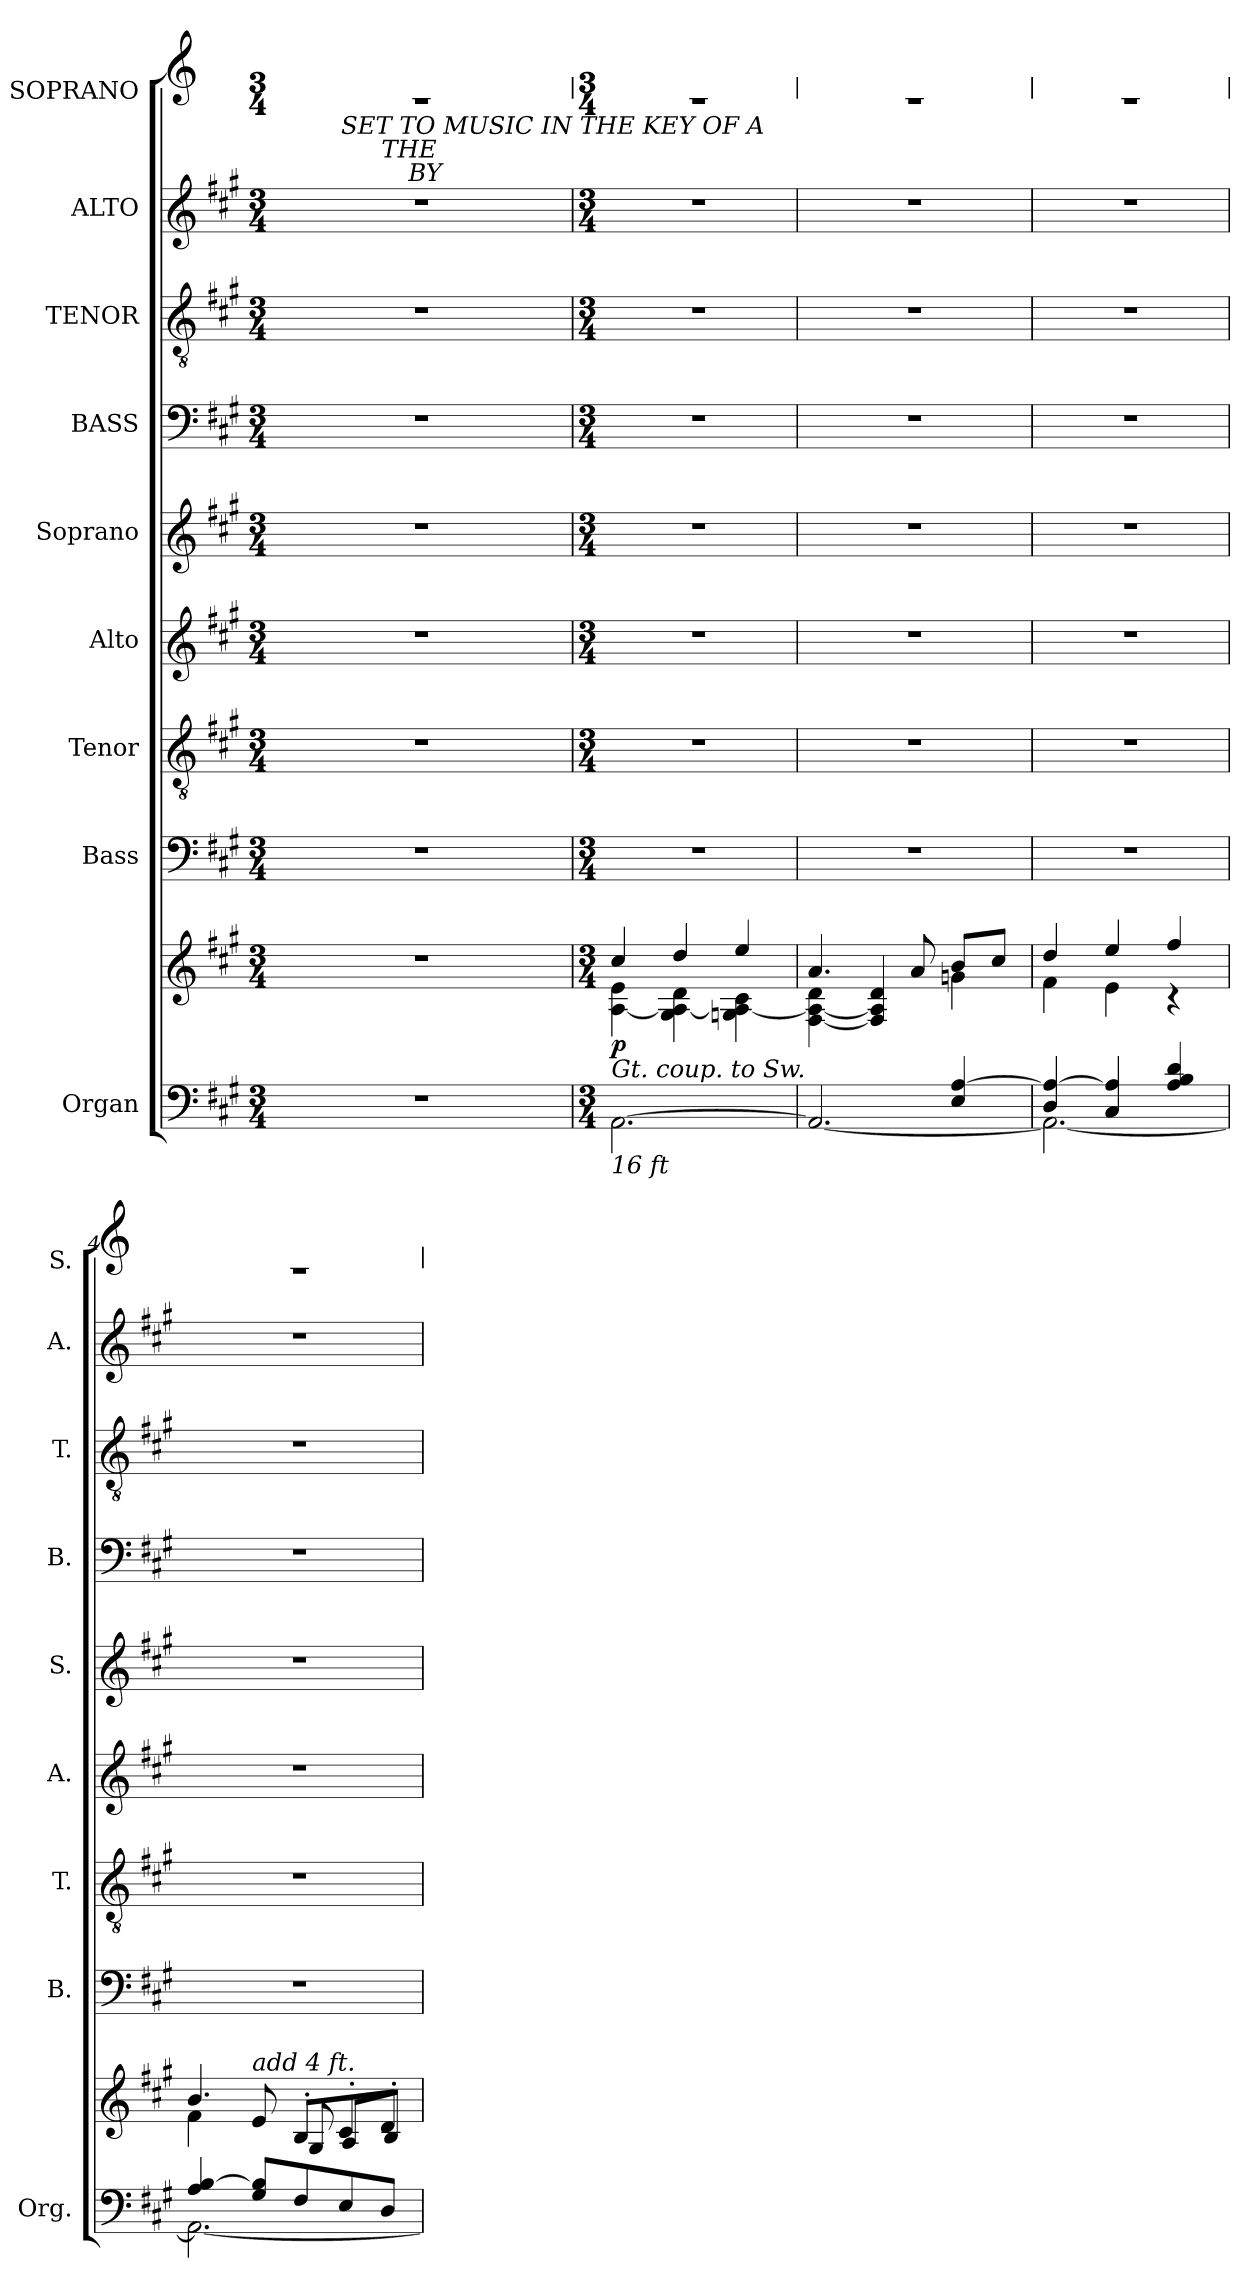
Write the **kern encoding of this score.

**kern	**kern	**dynam	**kern	**kern	**kern	**kern	**kern	**kern	**kern	**kern
*part9	*part9	*part9	*part8	*part7	*part6	*part5	*part4	*part3	*part2	*part1
*staff10	*staff9	*staff9/10	*staff8	*staff7	*staff6	*staff5	*staff4	*staff3	*staff2	*staff1
*I"Organ	*	*	*I"Bass	*I"Tenor	*I"Alto	*I"Soprano	*I"BASS	*I"TENOR	*I"ALTO	*I"SOPRANO
*I'Org.	*	*	*I'B.	*I'T.	*I'A.	*I'S.	*I'B.	*I'T.	*I'A.	*I'S.
!!LO:PB:g=z
*	*	*	*	*	*	*	*	*	*	*stria0
*clefF4	*clefG2	*	*clefF4	*clefGv2	*clefG2	*clefG2	*clefF4	*clefGv2	*clefG2	*clefG2
*	*	*	*	*ITrd7c12	*	*	*	*ITrd7c12	*	*
*k[f#c#g#]	*k[f#c#g#]	*	*k[f#c#g#]	*k[f#c#g#]	*k[f#c#g#]	*k[f#c#g#]	*k[f#c#g#]	*k[f#c#g#]	*k[f#c#g#]	*k[]
*A:	*A:	*	*A:	*A:	*A:	*A:	*A:	*A:	*A:	*C:
*M3/4	*M3/4	*	*M3/4	*M3/4	*M3/4	*M3/4	*M3/4	*M3/4	*M3/4	*M3/4
=1	=1	=1	=1	=1	=1	=1	=1	=1	=1	=1
!LO:N:vis=1	!LO:N:vis=1	!	!LO:N:vis=1	!LO:N:vis=1	!LO:N:vis=1	!LO:N:vis=1	!LO:N:vis=1	!LO:N:vis=1	!LO:N:vis=1	!LO:N:vis=1
*	*	*	*	*	*	*	*	*	*	*^
*	*	*	*	*	*	*	*	*	*	*	*^
*	*	*	*	*	*	*	*	*	*	*	*	*^
2.r	2.r	.	2.r	2.r	2.r	2.r	2.r	2.r	2.r	2.r	8ryy	8ryy	4ryy
.	.	.	.	.	.	.	.	.	.	.	32..ryy	16ryy	.
!	!	!	!	!	!	!	!	!	!	!	!LO:TX:b:i:t=SET TO MUSIC IN THE KEY OF A	!	!
.	.	.	.	.	.	.	.	.	.	.	2ryy	.	.
.	.	.	.	.	.	.	.	.	.	.	.	32ryy	.
.	.	.	.	.	.	.	.	.	.	.	.	64ryy	.
.	.	.	.	.	.	.	.	.	.	.	.	256ryy	.
!	!	!	!	!	!	!	!	!	!	!	!	!LO:TX:b:i:t=THE	!
.	.	.	.	.	.	.	.	.	.	.	.	2ryy	.
.	.	.	.	.	.	.	.	.	.	.	.	.	64...ryy
!	!	!	!	!	!	!	!	!	!	!	!	!	!LO:TX:b:i:t=BY
.	.	.	.	.	.	.	.	.	.	.	.	.	4ryy
.	.	.	.	.	.	.	.	.	.	.	.	.	8ryy
.	.	.	.	.	.	.	.	.	.	.	.	.	16ryy
.	.	.	.	.	.	.	.	.	.	.	16ryy	.	.
.	.	.	.	.	.	.	.	.	.	.	.	.	32ryy
.	.	.	.	.	.	.	.	.	.	.	.	128.ryy	.
.	.	.	.	.	.	.	.	.	.	.	128ryy	.	.
.	.	.	.	.	.	.	.	.	.	.	.	.	512ryy
*	*	*	*	*	*	*	*	*	*	*v	*v	*v	*v
!!LO:PB:g=z
=1	=1	=1	=1	=1	=1	=1	=1	=1	=1	=1
*M3/4	*M3/4	*	*M3/4	*M3/4	*M3/4	*M3/4	*M3/4	*M3/4	*M3/4	*M3/4
*	*^	*	*	*	*	*	*	*	*	*^
*	*	*	*	*	*	*	*	*	*	*	*	*^
*	*	*	*	*	*	*	*	*	*	*	*	*	*^
!	!	!	!	!	!	!	!	!	!	!	!LO:TX:b:t== 126	!	!	!
!LO:TX:b:i:t=16 ft	!	!	!	!	!	!	!	!	!	!	!	!	!	!
!LO:TX:a:i:t=Gt. coup. to Sw.	!	!	!	!	!	!	!	!	!	!	!	!	!	!
!	!	!	!	!LO:N:vis=1	!LO:N:vis=1	!LO:N:vis=1	!LO:N:vis=1	!LO:N:vis=1	!LO:N:vis=1	!LO:N:vis=1	!LO:N:vis=1	!	!	!
*	*	*	*	*	*	*	*	*	*	*	*v	*v	*v	*v
[2.AAi\	4cc#i/	[4Ai\ 4ei	p	2.r	2.r	2.r	2.r	2.r	2.r	2.r	2.r
.	4ddi/	4G#i\ 4Ai_ 4di	.	.	.	.	.	.	.	.	.
.	4eei/	4Gni\ 4Ai_ 4c#i	.	.	.	.	.	.	.	.	.
=2	=2	=2	=2	=2	=2	=2	=2	=2	=2	=2	=2
*^	*	*	*	*	*	*	*	*	*	*	*
!	!	!	!	!	!LO:N:vis=1	!LO:N:vis=1	!LO:N:vis=1	!LO:N:vis=1	!LO:N:vis=1	!LO:N:vis=1	!LO:N:vis=1	!LO:N:vis=1
2ryy	2.AAi/_	4.ai/	[4F#i\ 4Ai_ 4di	.	2.r	2.r	2.r	2.r	2.r	2.r	2.r	2.r
.	.	.	4F#i/] 4Ai] 4di	.	.	.	.	.	.	.	.	.
.	.	8ai/	.	.	.	.	.	.	.	.	.	.
4Ei/ [4Ai	.	8bi/L	4gni\	.	.	.	.	.	.	.	.	.
.	.	8cc#i/J	.	.	.	.	.	.	.	.	.	.
=3	=3	=3	=3	=3	=3	=3	=3	=3	=3	=3	=3	=3
!	!	!	!	!	!LO:N:vis=1	!LO:N:vis=1	!LO:N:vis=1	!LO:N:vis=1	!LO:N:vis=1	!LO:N:vis=1	!LO:N:vis=1	!LO:N:vis=1
4Di/ 4Ai_	2.AAi\_	4ddi/	4f#i\	.	2.r	2.r	2.r	2.r	2.r	2.r	2.r	2.r
4C#i/ 4Ai]	.	4eei/	4ei\	.	.	.	.	.	.	.	.	.
4Ai/ 4Bi 4di	.	4ff#i/	4r	.	.	.	.	.	.	.	.	.
=4	=4	=4	=4	=4	=4	=4	=4	=4	=4	=4	=4	=4
!	!	!	!	!	!LO:N:vis=1	!LO:N:vis=1	!LO:N:vis=1	!LO:N:vis=1	!LO:N:vis=1	!LO:N:vis=1	!LO:N:vis=1	!LO:N:vis=1
4Ai/ [4Bi	2.AAi\_	4.bi/	4f#i\	.	2.r	2.r	2.r	2.r	2.r	2.r	2.r	2.r
!	!	!	!LO:TX:a:i:t=add 4 ft.	!	!	!	!	!	!	!	!	!
8G#i/ 8Bi]L	.	.	8ei/	.	.	.	.	.	.	.	.	.
8F#i/	.	8B'i/L	8G#i/	.	.	.	.	.	.	.	.	.
8Ei/	.	8c#'i/	8Ai/L	.	.	.	.	.	.	.	.	.
8Di/J	.	8d'i/J	8Bi/J	.	.	.	.	.	.	.	.	.
*v	*v	*	*	*	*	*	*	*	*	*	*	*
*	*v	*v	*	*	*	*	*	*	*	*	*
=	=	=	=	=	=	=	=	=	=	=
*-	*-	*-	*-	*-	*-	*-	*-	*-	*-	*-
